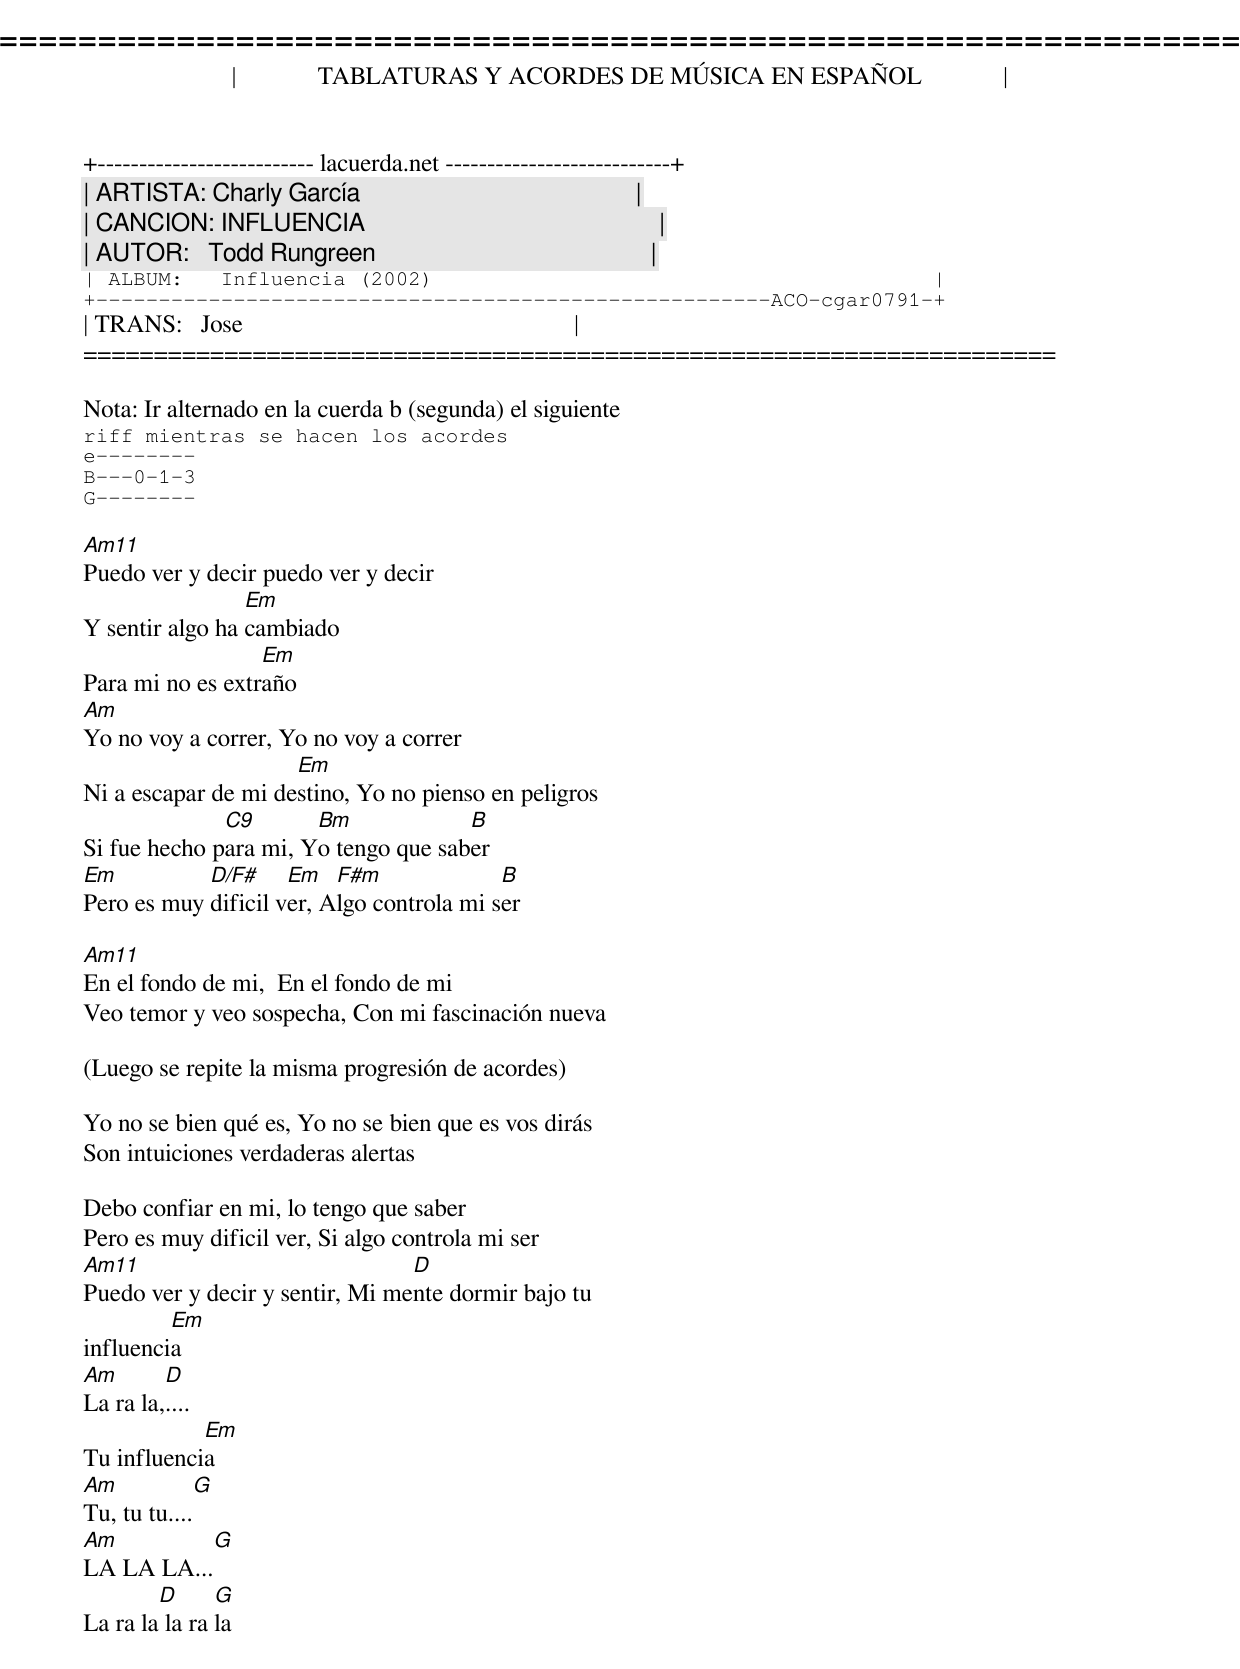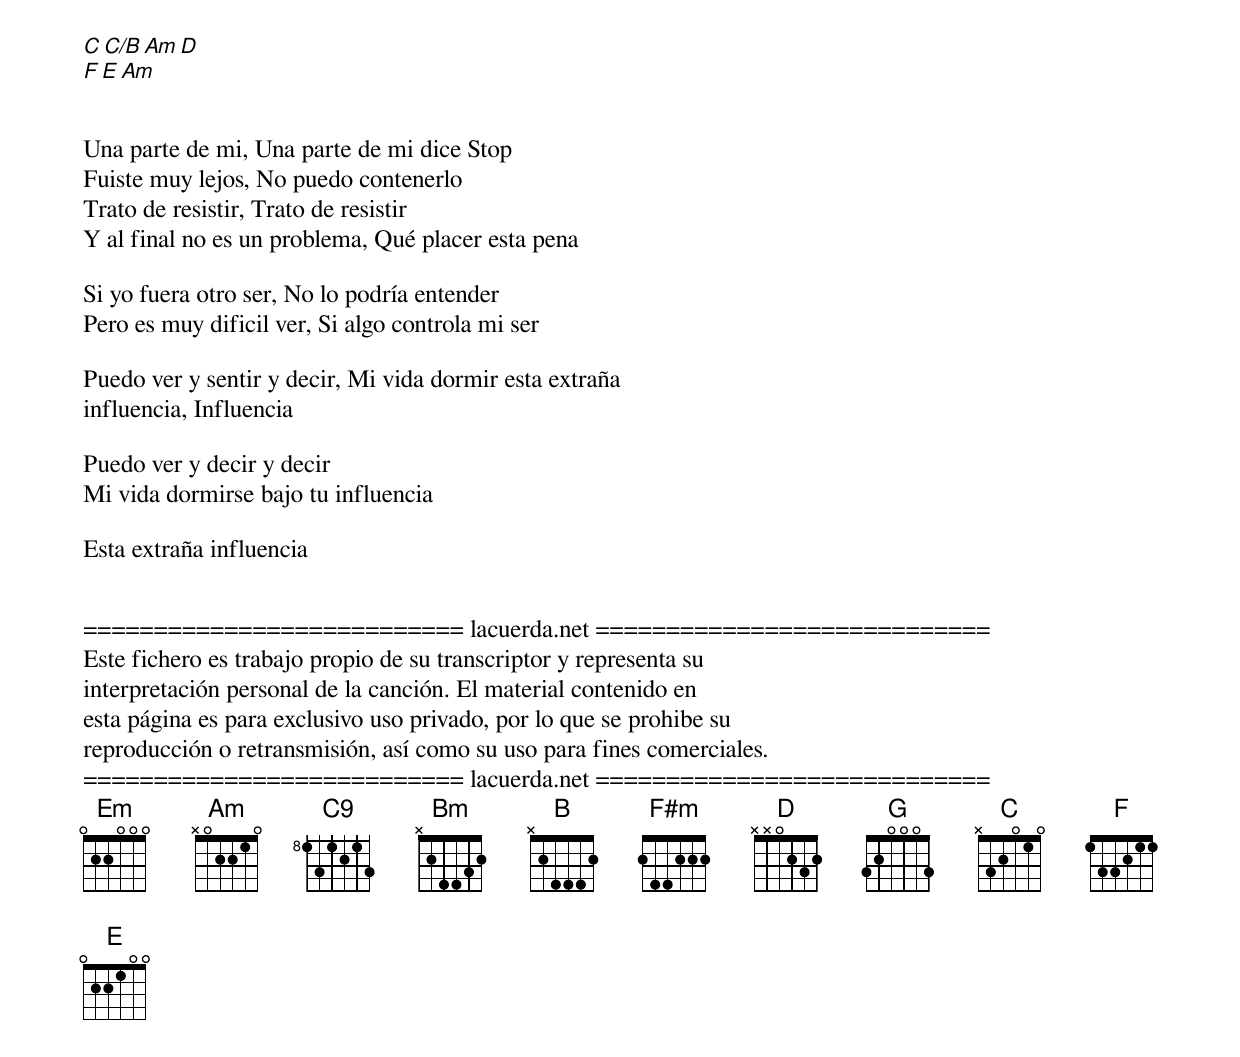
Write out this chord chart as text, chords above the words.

=====================================================================
|             TABLATURAS Y ACORDES DE MÚSICA EN ESPAÑOL             |
+-------------------------- lacuerda.net ---------------------------+
| ARTISTA: Charly García                                            |
| CANCION: INFLUENCIA                                               |
| AUTOR:   Todd Rungreen                                            |
| ALBUM:   Influencia (2002)                                        |
+------------------------------------------------------ACO-cgar0791-+
| TRANS:   Jose                                                     |
=====================================================================

Nota: Ir alternado en la cuerda b (segunda) el siguiente
riff mientras se hacen los acordes
e--------
B---0-1-3
G--------

Am11
Puedo ver y decir puedo ver y decir
                 Em
Y sentir algo ha cambiado
                  Em
Para mi no es extraño
Am
Yo no voy a correr, Yo no voy a correr
                     Em
Ni a escapar de mi destino, Yo no pienso en peligros
              C9       Bm             B
Si fue hecho para mi, Yo tengo que saber
Em          D/F#     Em   F#m              B
Pero es muy dificil ver, Algo controla mi ser

Am11
En el fondo de mi,  En el fondo de mi
Veo temor y veo sospecha, Con mi fascinación nueva

(Luego se repite la misma progresión de acordes)

Yo no se bien qué es, Yo no se bien que es vos dirás
Son intuiciones verdaderas alertas

Debo confiar en mi, lo tengo que saber
Pero es muy dificil ver, Si algo controla mi ser
Am11                             D
Puedo ver y decir y sentir, Mi mente dormir bajo tu
         Em
influencia
Am       D
La ra la,....
            Em
Tu influencia
Am             G
Tu, tu tu....
Am           G
LA LA LA...
        D      G
La ra la la ra la

C  C/B   Am  D
F  E Am


Una parte de mi, Una parte de mi dice Stop
Fuiste muy lejos, No puedo contenerlo
Trato de resistir, Trato de resistir
Y al final no es un problema, Qué placer esta pena

Si yo fuera otro ser, No lo podría entender
Pero es muy dificil ver, Si algo controla mi ser

Puedo ver y sentir y decir, Mi vida dormir esta extraña
influencia, Influencia

Puedo ver y decir y decir
Mi vida dormirse bajo tu influencia

Esta extraña influencia


=========================== lacuerda.net ============================
Este fichero es trabajo propio de su transcriptor y representa su
interpretación personal de la canción. El material contenido en
esta página es para exclusivo uso privado, por lo que se prohibe su
reproducción o retransmisión, así como su uso para fines comerciales.
=========================== lacuerda.net ============================
